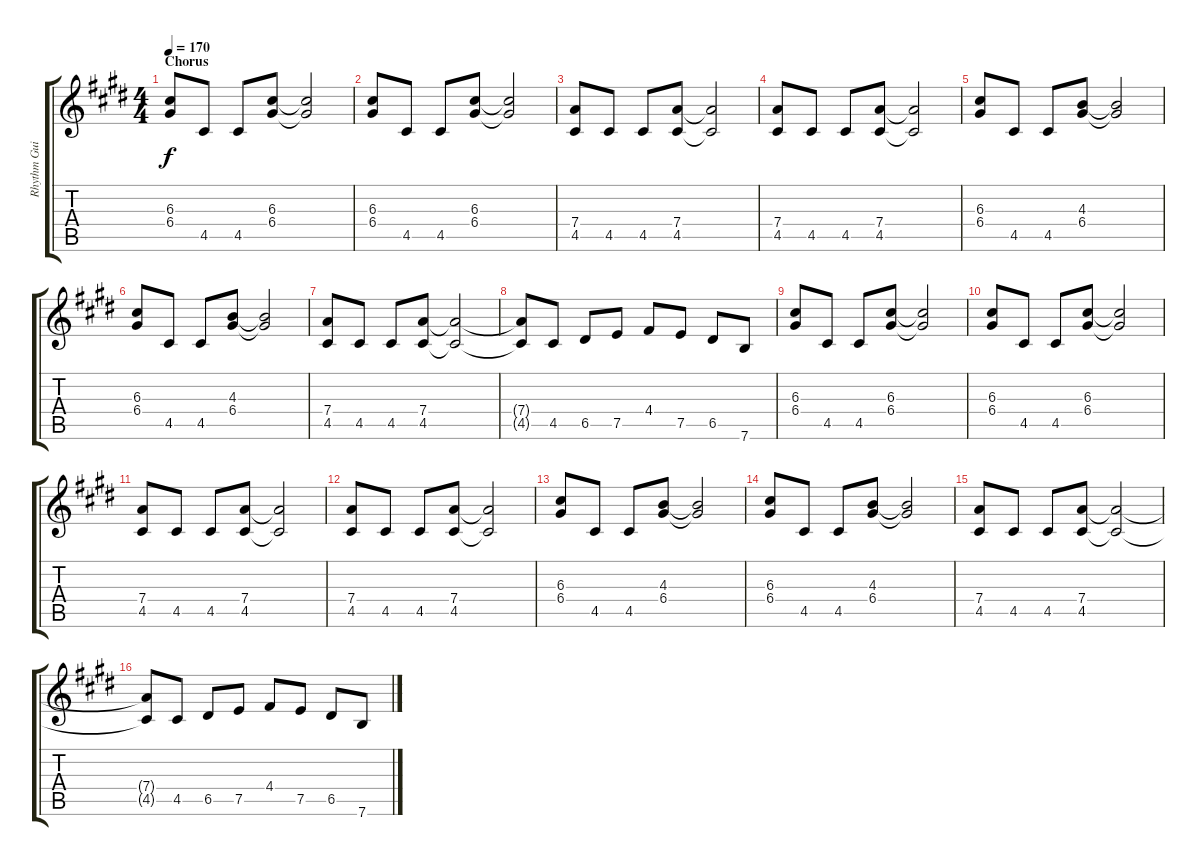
\track ("Rhythm Guitar" "Rhythm Gui") {instrument distortionguitar}
\staff {score tabs}
\tuning (E4 B3 G3 D3 A2 E2) {hide}
\ts (4 4)
\section ("" "Chorus")
\tempo 170
\clef g2
\ks c#minor
(6.3 6.4).8{dy f} 4.5.8 4.5.8 (6.3 6.4).8 (6.3{t} 6.4{t}).2 |
(6.3 6.4).8 4.5.8 4.5.8 (6.3 6.4).8 (6.3{t} 6.4{t}).2 |
(7.4 4.5).8 4.5.8 4.5.8 (7.4 4.5).8 (7.4{t} 4.5{t}).2 |
(7.4 4.5).8 4.5.8 4.5.8 (7.4 4.5).8 (7.4{t} 4.5{t}).2 |
(6.3 6.4).8 4.5.8 4.5.8 (4.3 6.4).8 (4.3{t} 6.4{t}).2 |
(6.3 6.4).8 4.5.8 4.5.8 (4.3 6.4).8 (4.3{t} 6.4{t}).2 |
(7.4 4.5).8 4.5.8 4.5.8 (7.4 4.5).8 (7.4{t} 4.5{t}).2 |
(7.4{t} 4.5{t}).8 4.5.8 6.5.8 7.5.8 4.4.8 7.5.8 6.5.8 7.6.8 |
(6.3 6.4).8 4.5.8 4.5.8 (6.3 6.4).8 (6.3{t} 6.4{t}).2 |
(6.3 6.4).8 4.5.8 4.5.8 (6.3 6.4).8 (6.3{t} 6.4{t}).2 |
(7.4 4.5).8 4.5.8 4.5.8 (7.4 4.5).8 (7.4{t} 4.5{t}).2 |
(7.4 4.5).8 4.5.8 4.5.8 (7.4 4.5).8 (7.4{t} 4.5{t}).2 |
(6.3 6.4).8 4.5.8 4.5.8 (4.3 6.4).8 (4.3{t} 6.4{t}).2 |
(6.3 6.4).8 4.5.8 4.5.8 (4.3 6.4).8 (4.3{t} 6.4{t}).2 |
(7.4 4.5).8 4.5.8 4.5.8 (7.4 4.5).8 (7.4{t} 4.5{t}).2 |
(7.4{t} 4.5{t}).8 4.5.8 6.5.8 7.5.8 4.4.8 7.5.8 6.5.8 7.6.8
